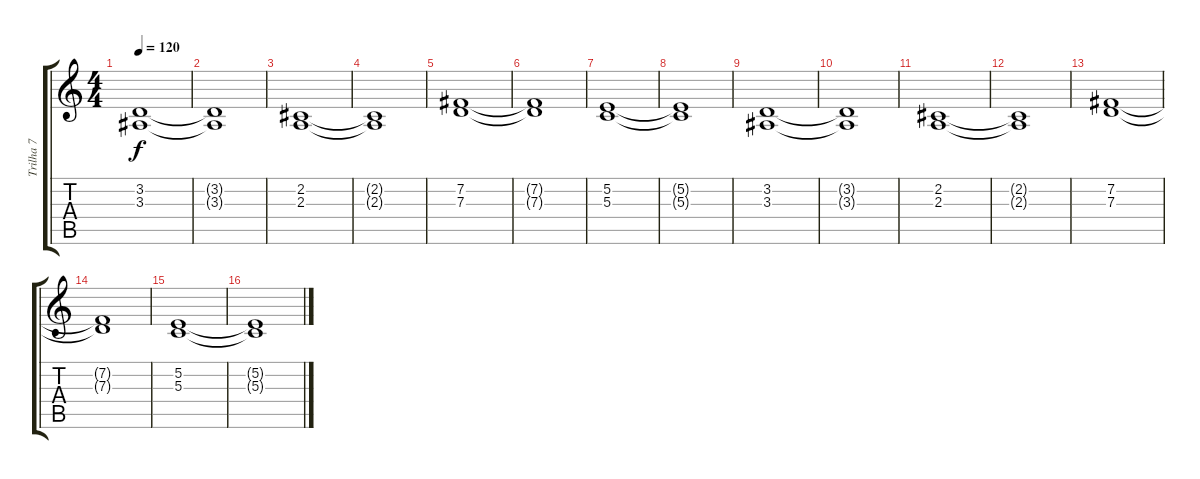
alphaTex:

\track ("Trilha 7" "Trilha 7") {instrument choiraahs}
\staff {score tabs}
\tuning (E4 B3 G3 D3 A2 E2) {hide}
\ts (4 4)
\tempo 120
\clef g2
\ks c
(3.2 3.3).1{dy f} |
(3.2{t} 3.3{t}).1 |
(2.2 2.3).1 |
(2.2{t} 2.3{t}).1 |
(7.2 7.3).1 |
(7.2{t} 7.3{t}).1 |
(5.2 5.3).1 |
(5.2{t} 5.3{t}).1 |
(3.2 3.3).1 |
(3.2{t} 3.3{t}).1 |
(2.2 2.3).1 |
(2.2{t} 2.3{t}).1 |
(7.2 7.3).1 |
(7.2{t} 7.3{t}).1 |
(5.2 5.3).1 |
(5.2{t} 5.3{t}).1
